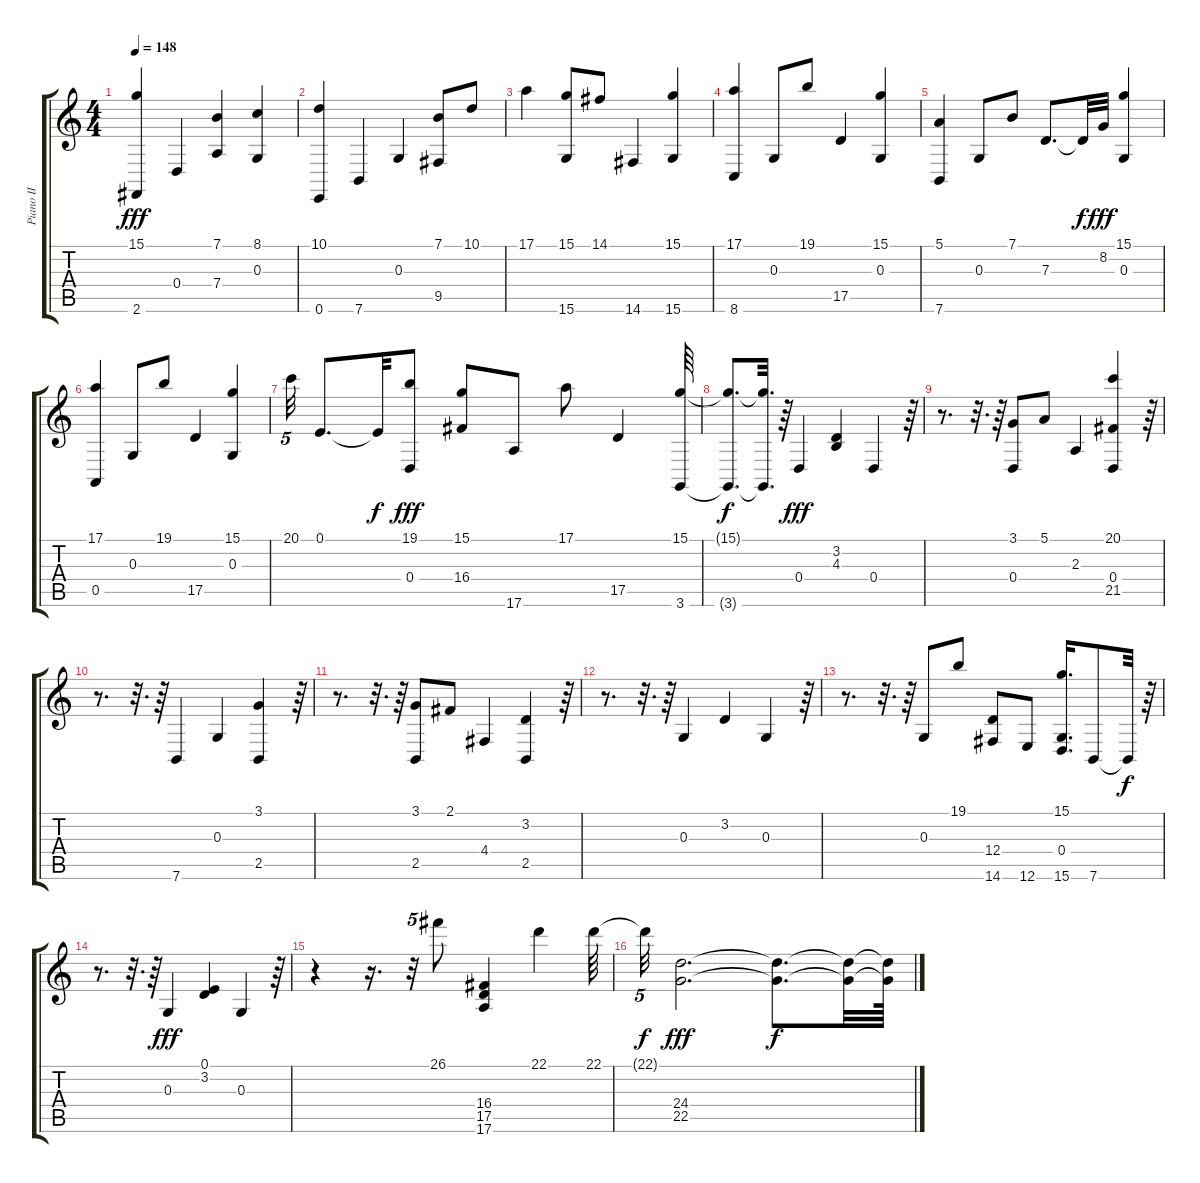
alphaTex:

\track ("Piano II" "Piano II") {instrument stringensemble2}
\staff {score tabs}
\tuning (E4 B3 G3 D3 A2 E2) {hide}
\ts (4 4)
\tempo 148
\clef g2
\ks c
(15.1 2.6).4{dy fff} 0.4.4 (7.1 7.4).4 (8.1 0.3).4{instrument stringensemble2} |
(10.1 0.6).4 7.6.4 0.3.4 (7.1 9.5).8 10.1.8 |
17.1.4 (15.1 15.6).8 14.1.8 14.6.4 (15.1 15.6).4 |
(17.1 8.6).4 0.3.8 19.1.8 17.5.4 (15.1 0.3).4 |
(5.1 7.6).4 0.3.8 7.1.8 7.3.8{d} 7.3{t}.32{dy f} 8.2.32{dy fff} (15.1 0.3).4 |
(17.1 0.5).4 0.3.8 19.1.8 17.5.4 (15.1 0.3).4 |
20.1.32{tu (5 4)} 0.1.8{d} 0.1{t}.32{dy f} (19.1 0.4).8{dy fff} (15.1 16.4).8 17.6.8 17.1.8 17.5.4 (15.1 3.6).64 |
(15.1{t} 3.6{t}).8{d dy f} (15.1{t} 3.6{t}).32{d} r.64 0.4.4{dy fff} (3.2 4.3).4 0.4.4 r.64 |
r.8{d} r.32{d} r.64 (3.1 0.4).8 5.1.8 2.3.4 (20.1 0.4 21.5).4 r.64 |
r.8{d} r.32{d} r.64 7.6.4 0.3.4 (3.1 2.5).4 r.64 |
r.8{d} r.32{d} r.64 (3.1 2.5).8 2.1.8 4.4.4 (3.2 2.5).4 r.64 |
r.8{d} r.32{d} r.64 0.3.4 3.2.4 0.3.4 r.64 |
r.8{d} r.32{d} r.64 0.3.8 19.1.8 (12.4 14.6).8 12.6.8 (15.1 0.4 15.6).16{d} 7.6.8 7.6{t}.32{dy f} r.64 |
r.8{d} r.32{d} r.64 0.3.4{dy fff} (0.1 3.2).4 0.3.4 r.64 |
r.4 r.16{d} r.32{tu (5 4)} 26.1.8 (16.4 17.5 17.6).4 22.1.4 22.1.64 |
22.1{t}.32{tu (5 4) dy f} (24.4 22.5).2{d dy fff} (24.4{t} 22.5{t}).8{d dy f} (24.4{t} 22.5{t}).32 (24.4{t} 22.5{t}).64
